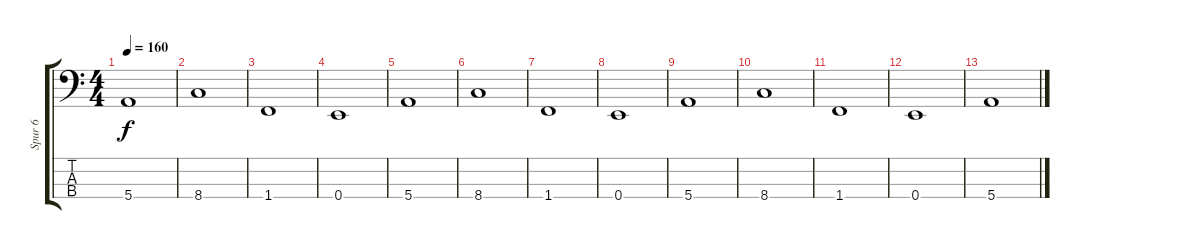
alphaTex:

\track ("Spur 6" "Spur 6") {instrument fretlessbass}
\staff {score tabs}
\tuning (G2 D2 A1 E1) {hide}
\ts (4 4)
\tempo 160
\clef f4
\ks c
5.4.1{dy f} |
8.4.1 |
1.4.1 |
0.4.1 |
5.4.1 |
8.4.1 |
1.4.1 |
0.4.1 |
5.4.1 |
8.4.1 |
1.4.1 |
0.4.1 |
5.4.1
